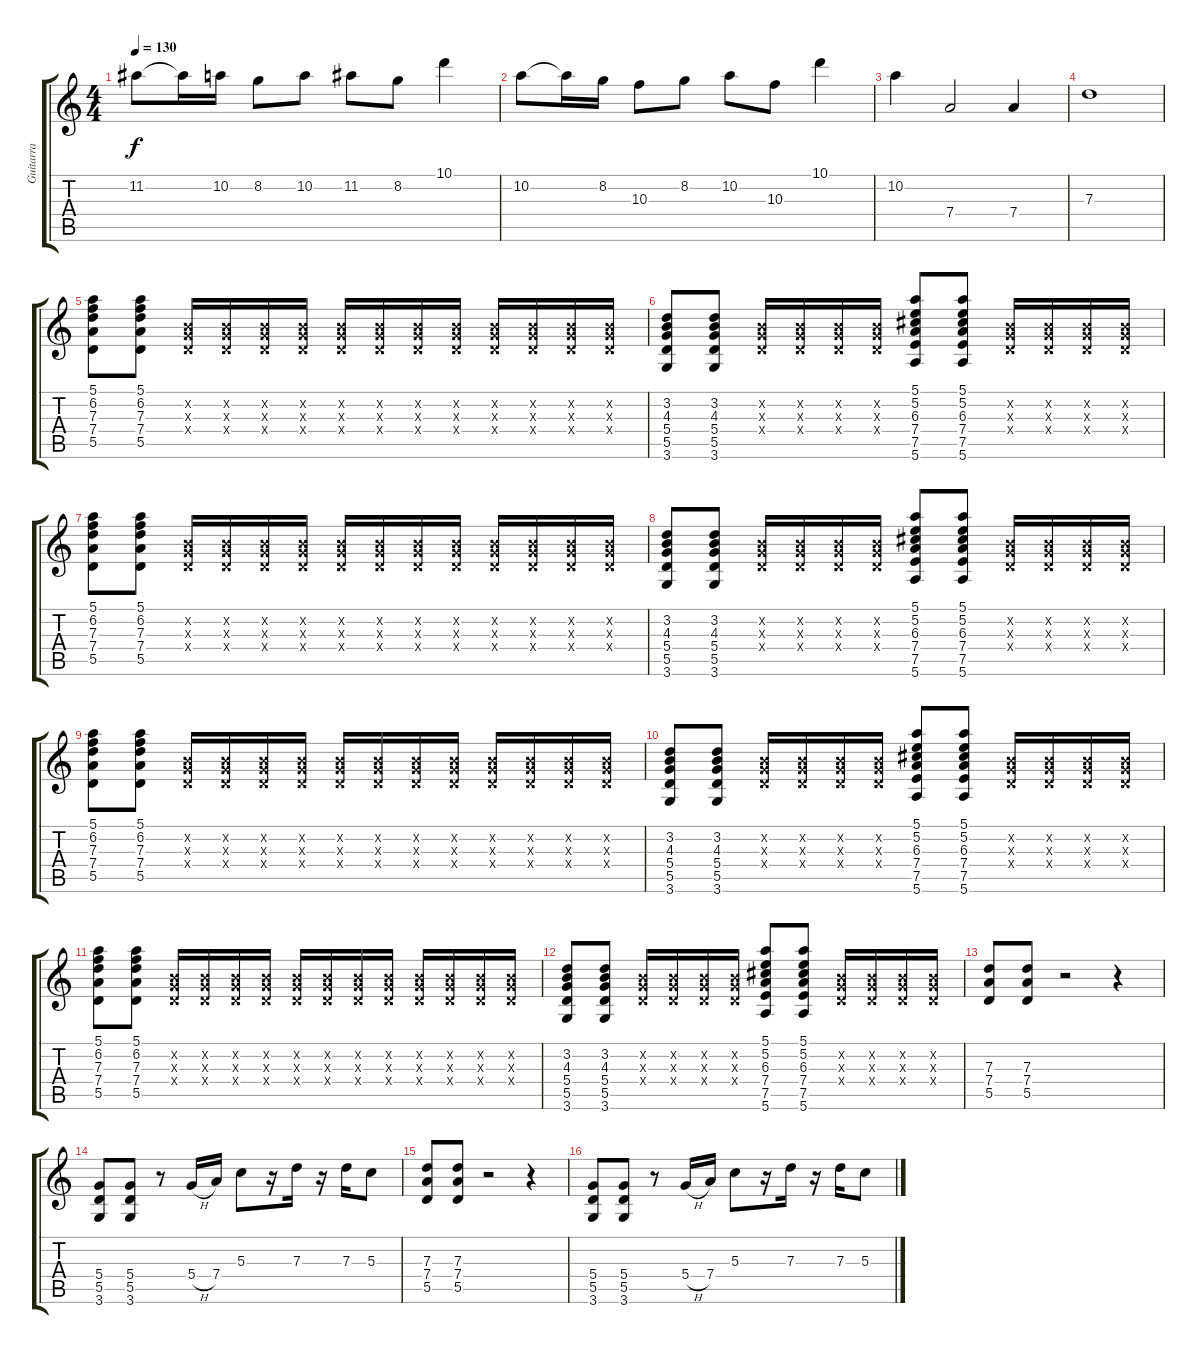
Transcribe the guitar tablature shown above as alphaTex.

\track ("Guitarra" "Guitarra") {instrument overdrivenguitar}
\staff {score tabs}
\tuning (E4 B3 G3 D3 A2 E2) {hide}
\ts (4 4)
\tempo 130
\clef g2
\ks c
11.2.8{dy f} 11.2{t}.16 10.2.16 8.2.8 10.2.8 11.2.8 8.2.8 10.1.4 |
10.2.8 10.2{t}.16 8.2.16 10.3.8 8.2.8 10.2.8 10.3.8 10.1.4 |
10.2.4 7.4.2 7.4.4 |
7.3.1 |
(5.1 6.2 7.3 7.4 5.5).8{volume 8} (5.1 6.2 7.3 7.4 5.5).8 (0.2{x} 0.3{x} 0.4{x}).16 (0.2{x} 0.3{x} 0.4{x}).16 (0.2{x} 0.3{x} 0.4{x}).16 (0.2{x} 0.3{x} 0.4{x}).16 (0.2{x} 0.3{x} 0.4{x}).16 (0.2{x} 0.3{x} 0.4{x}).16 (0.2{x} 0.3{x} 0.4{x}).16 (0.2{x} 0.3{x} 0.4{x}).16 (0.2{x} 0.3{x} 0.4{x}).16 (0.2{x} 0.3{x} 0.4{x}).16 (0.2{x} 0.3{x} 0.4{x}).16 (0.2{x} 0.3{x} 0.4{x}).16 |
(3.2 4.3 5.4 5.5 3.6).8 (3.2 4.3 5.4 5.5 3.6).8 (0.2{x} 0.3{x} 0.4{x}).16 (0.2{x} 0.3{x} 0.4{x}).16 (0.2{x} 0.3{x} 0.4{x}).16 (0.2{x} 0.3{x} 0.4{x}).16 (5.1 5.2 6.3 7.4 7.5 5.6).8 (5.1 5.2 6.3 7.4 7.5 5.6).8 (0.2{x} 0.3{x} 0.4{x}).16 (0.2{x} 0.3{x} 0.4{x}).16 (0.2{x} 0.3{x} 0.4{x}).16 (0.2{x} 0.3{x} 0.4{x}).16 |
(5.1 6.2 7.3 7.4 5.5).8{volume 8} (5.1 6.2 7.3 7.4 5.5).8 (0.2{x} 0.3{x} 0.4{x}).16 (0.2{x} 0.3{x} 0.4{x}).16 (0.2{x} 0.3{x} 0.4{x}).16 (0.2{x} 0.3{x} 0.4{x}).16 (0.2{x} 0.3{x} 0.4{x}).16 (0.2{x} 0.3{x} 0.4{x}).16 (0.2{x} 0.3{x} 0.4{x}).16 (0.2{x} 0.3{x} 0.4{x}).16 (0.2{x} 0.3{x} 0.4{x}).16 (0.2{x} 0.3{x} 0.4{x}).16 (0.2{x} 0.3{x} 0.4{x}).16 (0.2{x} 0.3{x} 0.4{x}).16 |
(3.2 4.3 5.4 5.5 3.6).8 (3.2 4.3 5.4 5.5 3.6).8 (0.2{x} 0.3{x} 0.4{x}).16 (0.2{x} 0.3{x} 0.4{x}).16 (0.2{x} 0.3{x} 0.4{x}).16 (0.2{x} 0.3{x} 0.4{x}).16 (5.1 5.2 6.3 7.4 7.5 5.6).8 (5.1 5.2 6.3 7.4 7.5 5.6).8 (0.2{x} 0.3{x} 0.4{x}).16 (0.2{x} 0.3{x} 0.4{x}).16 (0.2{x} 0.3{x} 0.4{x}).16 (0.2{x} 0.3{x} 0.4{x}).16 |
(5.1 6.2 7.3 7.4 5.5).8{volume 8} (5.1 6.2 7.3 7.4 5.5).8 (0.2{x} 0.3{x} 0.4{x}).16 (0.2{x} 0.3{x} 0.4{x}).16 (0.2{x} 0.3{x} 0.4{x}).16 (0.2{x} 0.3{x} 0.4{x}).16 (0.2{x} 0.3{x} 0.4{x}).16 (0.2{x} 0.3{x} 0.4{x}).16 (0.2{x} 0.3{x} 0.4{x}).16 (0.2{x} 0.3{x} 0.4{x}).16 (0.2{x} 0.3{x} 0.4{x}).16 (0.2{x} 0.3{x} 0.4{x}).16 (0.2{x} 0.3{x} 0.4{x}).16 (0.2{x} 0.3{x} 0.4{x}).16 |
(3.2 4.3 5.4 5.5 3.6).8 (3.2 4.3 5.4 5.5 3.6).8 (0.2{x} 0.3{x} 0.4{x}).16 (0.2{x} 0.3{x} 0.4{x}).16 (0.2{x} 0.3{x} 0.4{x}).16 (0.2{x} 0.3{x} 0.4{x}).16 (5.1 5.2 6.3 7.4 7.5 5.6).8 (5.1 5.2 6.3 7.4 7.5 5.6).8 (0.2{x} 0.3{x} 0.4{x}).16 (0.2{x} 0.3{x} 0.4{x}).16 (0.2{x} 0.3{x} 0.4{x}).16 (0.2{x} 0.3{x} 0.4{x}).16 |
(5.1 6.2 7.3 7.4 5.5).8{volume 8} (5.1 6.2 7.3 7.4 5.5).8 (0.2{x} 0.3{x} 0.4{x}).16 (0.2{x} 0.3{x} 0.4{x}).16 (0.2{x} 0.3{x} 0.4{x}).16 (0.2{x} 0.3{x} 0.4{x}).16 (0.2{x} 0.3{x} 0.4{x}).16 (0.2{x} 0.3{x} 0.4{x}).16 (0.2{x} 0.3{x} 0.4{x}).16 (0.2{x} 0.3{x} 0.4{x}).16 (0.2{x} 0.3{x} 0.4{x}).16 (0.2{x} 0.3{x} 0.4{x}).16 (0.2{x} 0.3{x} 0.4{x}).16 (0.2{x} 0.3{x} 0.4{x}).16 |
(3.2 4.3 5.4 5.5 3.6).8 (3.2 4.3 5.4 5.5 3.6).8 (0.2{x} 0.3{x} 0.4{x}).16 (0.2{x} 0.3{x} 0.4{x}).16 (0.2{x} 0.3{x} 0.4{x}).16 (0.2{x} 0.3{x} 0.4{x}).16 (5.1 5.2 6.3 7.4 7.5 5.6).8 (5.1 5.2 6.3 7.4 7.5 5.6).8 (0.2{x} 0.3{x} 0.4{x}).16 (0.2{x} 0.3{x} 0.4{x}).16 (0.2{x} 0.3{x} 0.4{x}).16 (0.2{x} 0.3{x} 0.4{x}).16 |
(7.3 7.4 5.5).8{volume 13} (7.3 7.4 5.5).8 r.2 r.4 |
(5.4 5.5 3.6).8 (5.4 5.5 3.6).8 r.8 5.4{h}.16 7.4.16 5.3.8 r.16 7.3.16 r.16 7.3.16 5.3.8 |
(7.3 7.4 5.5).8 (7.3 7.4 5.5).8 r.2 r.4 |
(5.4 5.5 3.6).8 (5.4 5.5 3.6).8 r.8 5.4{h}.16 7.4.16 5.3.8 r.16 7.3.16 r.16 7.3.16 5.3.8
